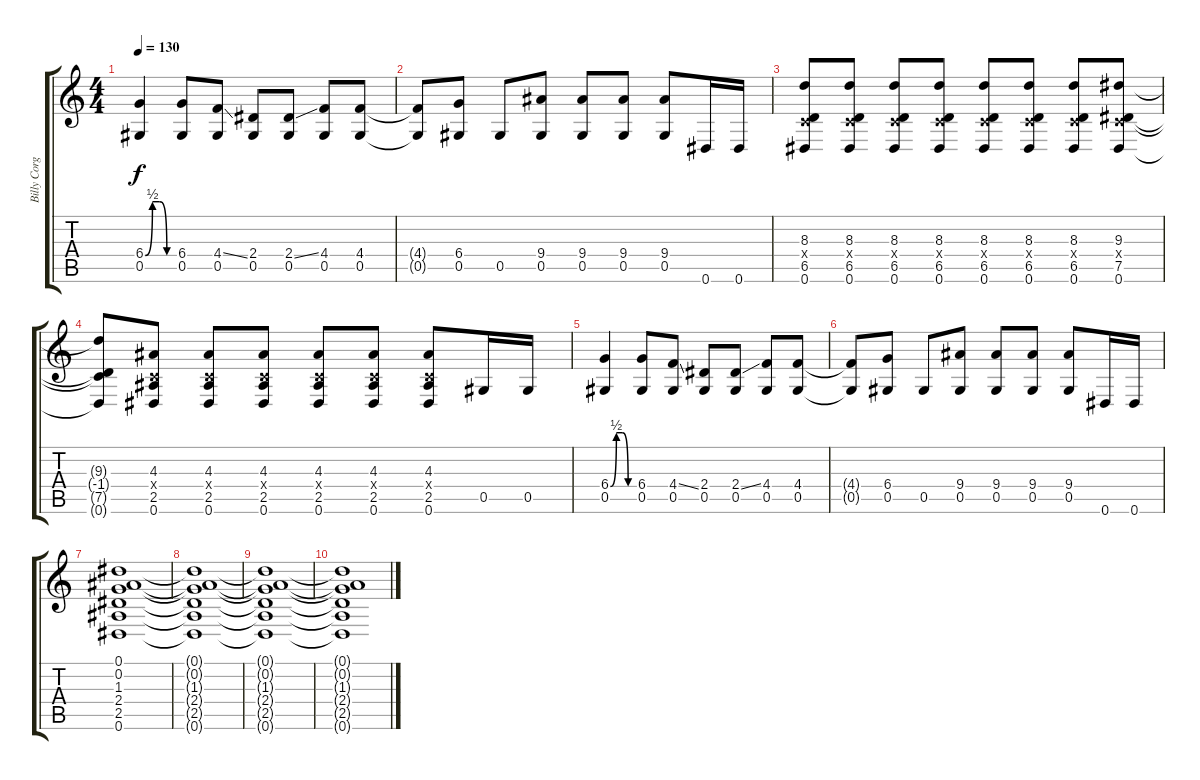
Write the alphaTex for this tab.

\track ("Billy Corgan (Acoustic Guitar)" "Billy Corg") {instrument acousticguitarnylon}
\staff {score tabs}
\tuning (Eb4 Bb3 Gb3 Db3 Ab2 Eb2) {hide}
\ts (4 4)
\tempo 130
\clef g2
\ks c
(6.4{be (custom 0 0 15 2 30 2 45 0 60 0)} 0.5).4{dy f} (6.4 0.5).8 (4.4{ss} 0.5).8 (2.4 0.5).8 (2.4{ss} 0.5).8 (4.4 0.5).8 (4.4 0.5).8 |
(4.4{t} 0.5{t}).8 (6.4 0.5).8 0.5.8 (9.4 0.5).8 (9.4 0.5).8 (9.4 0.5).8 (9.4 0.5).8 0.6.16 0.6.16 |
(8.3 -1.4{x} 6.5 0.6).8 (8.3 -1.4{x} 6.5 0.6).8 (8.3 -1.4{x} 6.5 0.6).8 (8.3 -1.4{x} 6.5 0.6).8 (8.3 -1.4{x} 6.5 0.6).8 (8.3 -1.4{x} 6.5 0.6).8 (8.3 -1.4{x} 6.5 0.6).8 (9.3 -1.4{x} 7.5 0.6).8 |
(9.3{t} -1.4{t} 7.5{t} 0.6{t}).8 (4.3 -1.4{x} 2.5 0.6).8 (4.3 -1.4{x} 2.5 0.6).8 (4.3 -1.4{x} 2.5 0.6).8 (4.3 -1.4{x} 2.5 0.6).8 (4.3 -1.4{x} 2.5 0.6).8 (4.3 -1.4{x} 2.5 0.6).8 0.5.16 0.5.16 |
(6.4{be (custom 0 0 15 2 30 2 45 0 60 0)} 0.5).4 (6.4 0.5).8 (4.4{ss} 0.5).8 (2.4 0.5).8 (2.4{ss} 0.5).8 (4.4 0.5).8 (4.4 0.5).8 |
(4.4{t} 0.5{t}).8 (6.4 0.5).8 0.5.8 (9.4 0.5).8 (9.4 0.5).8 (9.4 0.5).8 (9.4 0.5).8 0.6.16 0.6.16 |
(0.1 0.2 1.3 2.4 2.5 0.6).1 |
(0.1{t} 0.2{t} 1.3{t} 2.4{t} 2.5{t} 0.6{t}).1 |
(0.1{t} 0.2{t} 1.3{t} 2.4{t} 2.5{t} 0.6{t}).1 |
(0.1{t} 0.2{t} 1.3{t} 2.4{t} 2.5{t} 0.6{t}).1
